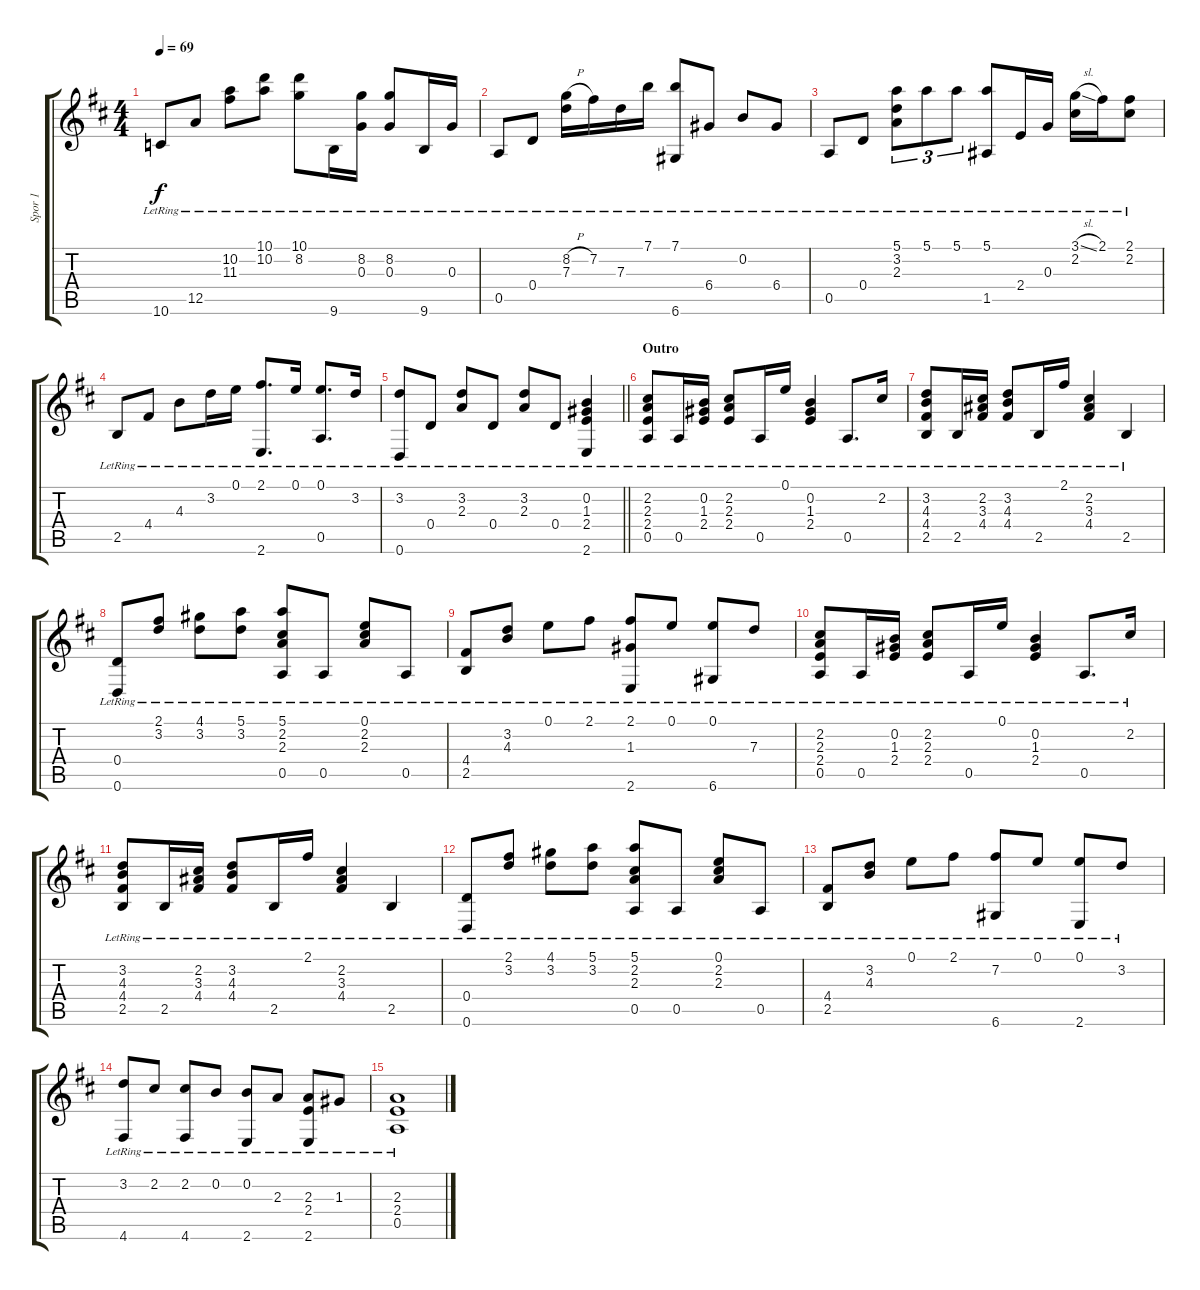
\track ("Spor 1" "Spor 1") {instrument acousticguitarnylon}
\staff {score tabs}
\tuning (E4 B3 G3 D3 A2 D2) {hide}
\ts (4 4)
\tempo 69
\clef g2
\ks d
10.6{lr}.8{dy f} 12.5{lr}.8 (10.2{lr} 11.3{lr}).8 (10.1{lr} 10.2{lr}).8 (10.1{lr} 8.2{lr}).8 9.6{lr}.16 (8.2{lr} 0.3{lr}).16 (8.2{lr} 0.3{lr}).8 9.6{lr}.16 0.3{lr}.16 |
0.5{lr}.8 0.4{lr}.8 (8.2{h lr} 7.3{lr}).16 7.2{lr}.16 7.3{lr}.16 7.1{lr}.16 (7.1{lr} 6.6{lr}).8 6.4{lr}.8 0.2{lr}.8 6.4{lr}.8 |
0.5{lr}.8 0.4{lr}.8 (5.1{lr} 3.2{lr} 2.3{lr}).8{tu (3 2)} 5.1{lr}.8{tu (3 2)} 5.1{lr}.8{tu (3 2)} (5.1{lr} 1.5{lr}).8 2.4{lr}.16 0.3{lr}.16 (3.1{sl lr} 2.2{lr}).16 2.1{lr}.16 (2.1{lr} 2.2{lr}).8 |
2.5{lr}.8 4.4{lr}.8 4.3{lr}.8 3.2{lr}.16 0.1{lr}.16 (2.1{lr} 2.6{lr}).8{d} 0.1{lr}.16 (0.1{lr} 0.5{lr}).8{d} 3.2{lr}.16 |
\barLineRight lightlight
(3.2{lr} 0.6{lr}).8 0.4{lr}.8 (3.2{lr} 2.3{lr}).8 0.4{lr}.8 (3.2{lr} 2.3{lr}).8 0.4{lr}.8 (0.2{lr} 1.3{lr} 2.4{lr} 2.6{lr}).4 |
\section ("" "Outro")
(2.2{lr} 2.3{lr} 2.4{lr} 0.5{lr}).8 0.5{lr}.16 (0.2{lr} 1.3{lr} 2.4{lr}).16 (2.2{lr} 2.3{lr} 2.4{lr}).8 0.5{lr}.16 0.1{lr}.16 (0.2{lr} 1.3{lr} 2.4{lr}).4 0.5{lr}.8{d} 2.2{lr}.16 |
(3.2{lr} 4.3{lr} 4.4{lr} 2.5{lr}).8 2.5{lr}.16 (2.2{lr} 3.3{lr} 4.4{lr}).16 (3.2{lr} 4.3{lr} 4.4{lr}).8 2.5{lr}.16 2.1{lr}.16 (2.2{lr} 3.3{lr} 4.4{lr}).4 2.5{lr}.4 |
(0.4{lr} 0.6{lr}).8 (2.1{lr} 3.2{lr}).8 (4.1{lr} 3.2{lr}).8 (5.1{lr} 3.2{lr}).8 (5.1{lr} 2.2{lr} 2.3{lr} 0.5{lr}).8 0.5{lr}.8 (0.1{lr} 2.2{lr} 2.3{lr}).8 0.5{lr}.8 |
(4.4{lr} 2.5{lr}).8 (3.2{lr} 4.3{lr}).8 0.1{lr}.8 2.1{lr}.8 (2.1{lr} 1.3{lr} 2.6{lr}).8 0.1{lr}.8 (0.1{lr} 6.6{lr}).8 7.3{lr}.8 |
(2.2{lr} 2.3{lr} 2.4{lr} 0.5{lr}).8 0.5{lr}.16 (0.2{lr} 1.3{lr} 2.4{lr}).16 (2.2{lr} 2.3{lr} 2.4{lr}).8 0.5{lr}.16 0.1{lr}.16 (0.2{lr} 1.3{lr} 2.4{lr}).4 0.5{lr}.8{d} 2.2{lr}.16 |
(3.2{lr} 4.3{lr} 4.4{lr} 2.5{lr}).8 2.5{lr}.16 (2.2{lr} 3.3{lr} 4.4{lr}).16 (3.2{lr} 4.3{lr} 4.4{lr}).8 2.5{lr}.16 2.1{lr}.16 (2.2{lr} 3.3{lr} 4.4{lr}).4 2.5{lr}.4 |
(0.4{lr} 0.6{lr}).8 (2.1{lr} 3.2{lr}).8 (4.1{lr} 3.2{lr}).8 (5.1{lr} 3.2{lr}).8 (5.1{lr} 2.2{lr} 2.3{lr} 0.5{lr}).8 0.5{lr}.8 (0.1{lr} 2.2{lr} 2.3{lr}).8 0.5{lr}.8 |
(4.4{lr} 2.5{lr}).8 (3.2{lr} 4.3{lr}).8 0.1{lr}.8 2.1{lr}.8 (7.2{lr} 6.6{lr}).8 0.1{lr}.8 (0.1{lr} 2.6{lr}).8 3.2{lr}.8 |
(3.2{lr} 4.6{lr}).8 2.2{lr}.8 (2.2{lr} 4.6{lr}).8 0.2{lr}.8 (0.2{lr} 2.6{lr}).8 2.3{lr}.8 (2.3{lr} 2.4{lr} 2.6{lr}).8 1.3{lr}.8 |
(2.3{lr} 2.4{lr} 0.5{lr}).1
